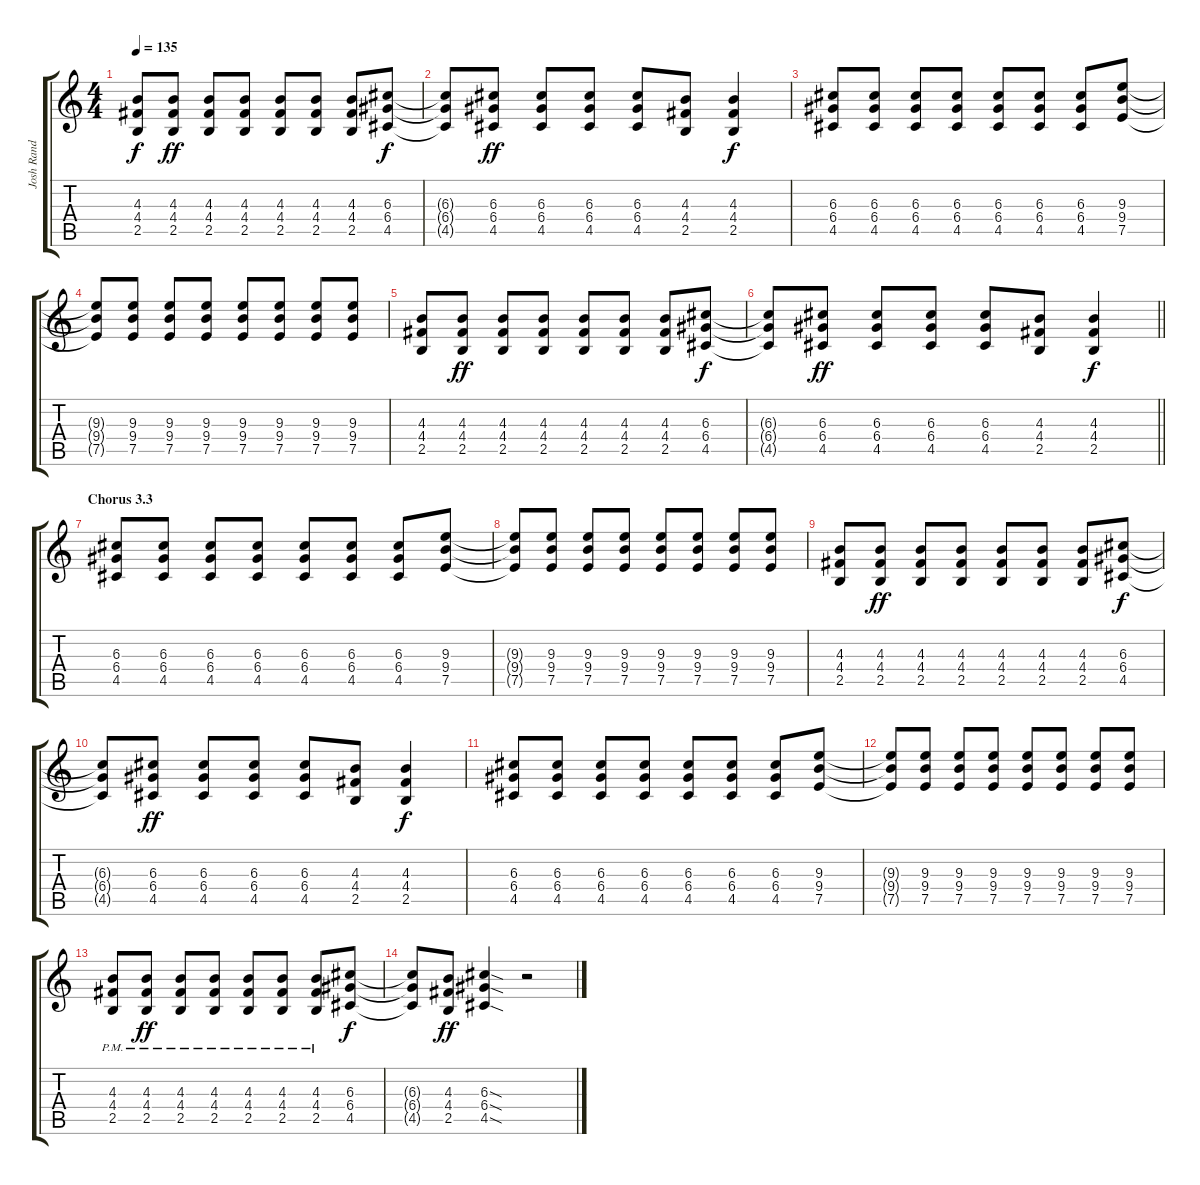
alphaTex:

\track ("Josh Rand" "Josh Rand") {instrument distortionguitar}
\staff {score tabs}
\tuning (E4 B3 G3 D3 A2 E2) {hide}
\ts (4 4)
\tempo 135
\clef g2
\ks c
(4.3 4.4 2.5).8{dy f} (4.3 4.4 2.5).8{dy ff} (4.3 4.4 2.5).8 (4.3 4.4 2.5).8 (4.3 4.4 2.5).8 (4.3 4.4 2.5).8 (4.3 4.4 2.5).8 (6.3 6.4 4.5).8{dy f} |
(6.3{t} 6.4{t} 4.5{t}).8 (6.3 6.4 4.5).8{dy ff} (6.3 6.4 4.5).8 (6.3 6.4 4.5).8 (6.3 6.4 4.5).8 (4.3 4.4 2.5).8 (4.3 4.4 2.5).4{dy f} |
(6.3 6.4 4.5).8 (6.3 6.4 4.5).8 (6.3 6.4 4.5).8 (6.3 6.4 4.5).8 (6.3 6.4 4.5).8 (6.3 6.4 4.5).8 (6.3 6.4 4.5).8 (9.3 9.4 7.5).8 |
(9.3{t} 9.4{t} 7.5{t}).8 (9.3 9.4 7.5).8 (9.3 9.4 7.5).8 (9.3 9.4 7.5).8 (9.3 9.4 7.5).8 (9.3 9.4 7.5).8 (9.3 9.4 7.5).8 (9.3 9.4 7.5).8 |
(4.3 4.4 2.5).8 (4.3 4.4 2.5).8{dy ff} (4.3 4.4 2.5).8 (4.3 4.4 2.5).8 (4.3 4.4 2.5).8 (4.3 4.4 2.5).8 (4.3 4.4 2.5).8 (6.3 6.4 4.5).8{dy f} |
\barLineRight lightlight
(6.3{t} 6.4{t} 4.5{t}).8 (6.3 6.4 4.5).8{dy ff} (6.3 6.4 4.5).8 (6.3 6.4 4.5).8 (6.3 6.4 4.5).8 (4.3 4.4 2.5).8 (4.3 4.4 2.5).4{dy f} |
\section ("" "Chorus 3.3")
(6.3 6.4 4.5).8 (6.3 6.4 4.5).8 (6.3 6.4 4.5).8 (6.3 6.4 4.5).8 (6.3 6.4 4.5).8 (6.3 6.4 4.5).8 (6.3 6.4 4.5).8 (9.3 9.4 7.5).8 |
(9.3{t} 9.4{t} 7.5{t}).8 (9.3 9.4 7.5).8 (9.3 9.4 7.5).8 (9.3 9.4 7.5).8 (9.3 9.4 7.5).8 (9.3 9.4 7.5).8 (9.3 9.4 7.5).8 (9.3 9.4 7.5).8 |
(4.3 4.4 2.5).8 (4.3 4.4 2.5).8{dy ff} (4.3 4.4 2.5).8 (4.3 4.4 2.5).8 (4.3 4.4 2.5).8 (4.3 4.4 2.5).8 (4.3 4.4 2.5).8 (6.3 6.4 4.5).8{dy f} |
(6.3{t} 6.4{t} 4.5{t}).8 (6.3 6.4 4.5).8{dy ff} (6.3 6.4 4.5).8 (6.3 6.4 4.5).8 (6.3 6.4 4.5).8 (4.3 4.4 2.5).8 (4.3 4.4 2.5).4{dy f} |
(6.3 6.4 4.5).8 (6.3 6.4 4.5).8 (6.3 6.4 4.5).8 (6.3 6.4 4.5).8 (6.3 6.4 4.5).8 (6.3 6.4 4.5).8 (6.3 6.4 4.5).8 (9.3 9.4 7.5).8 |
(9.3{t} 9.4{t} 7.5{t}).8 (9.3 9.4 7.5).8 (9.3 9.4 7.5).8 (9.3 9.4 7.5).8 (9.3 9.4 7.5).8 (9.3 9.4 7.5).8 (9.3 9.4 7.5).8 (9.3 9.4 7.5).8 |
(4.3{pm} 4.4{pm} 2.5{pm}).8 (4.3{pm} 4.4{pm} 2.5{pm}).8{dy ff} (4.3{pm} 4.4{pm} 2.5{pm}).8 (4.3{pm} 4.4{pm} 2.5{pm}).8 (4.3{pm} 4.4{pm} 2.5{pm}).8 (4.3{pm} 4.4{pm} 2.5{pm}).8 (4.3{pm} 4.4{pm} 2.5{pm}).8 (6.3 6.4 4.5).8{dy f} |
(6.3{t} 6.4{t} 4.5{t}).8 (4.3 4.4 2.5).8{dy ff} (6.3{sod} 6.4{sod} 4.5{sod}).4 r.2
